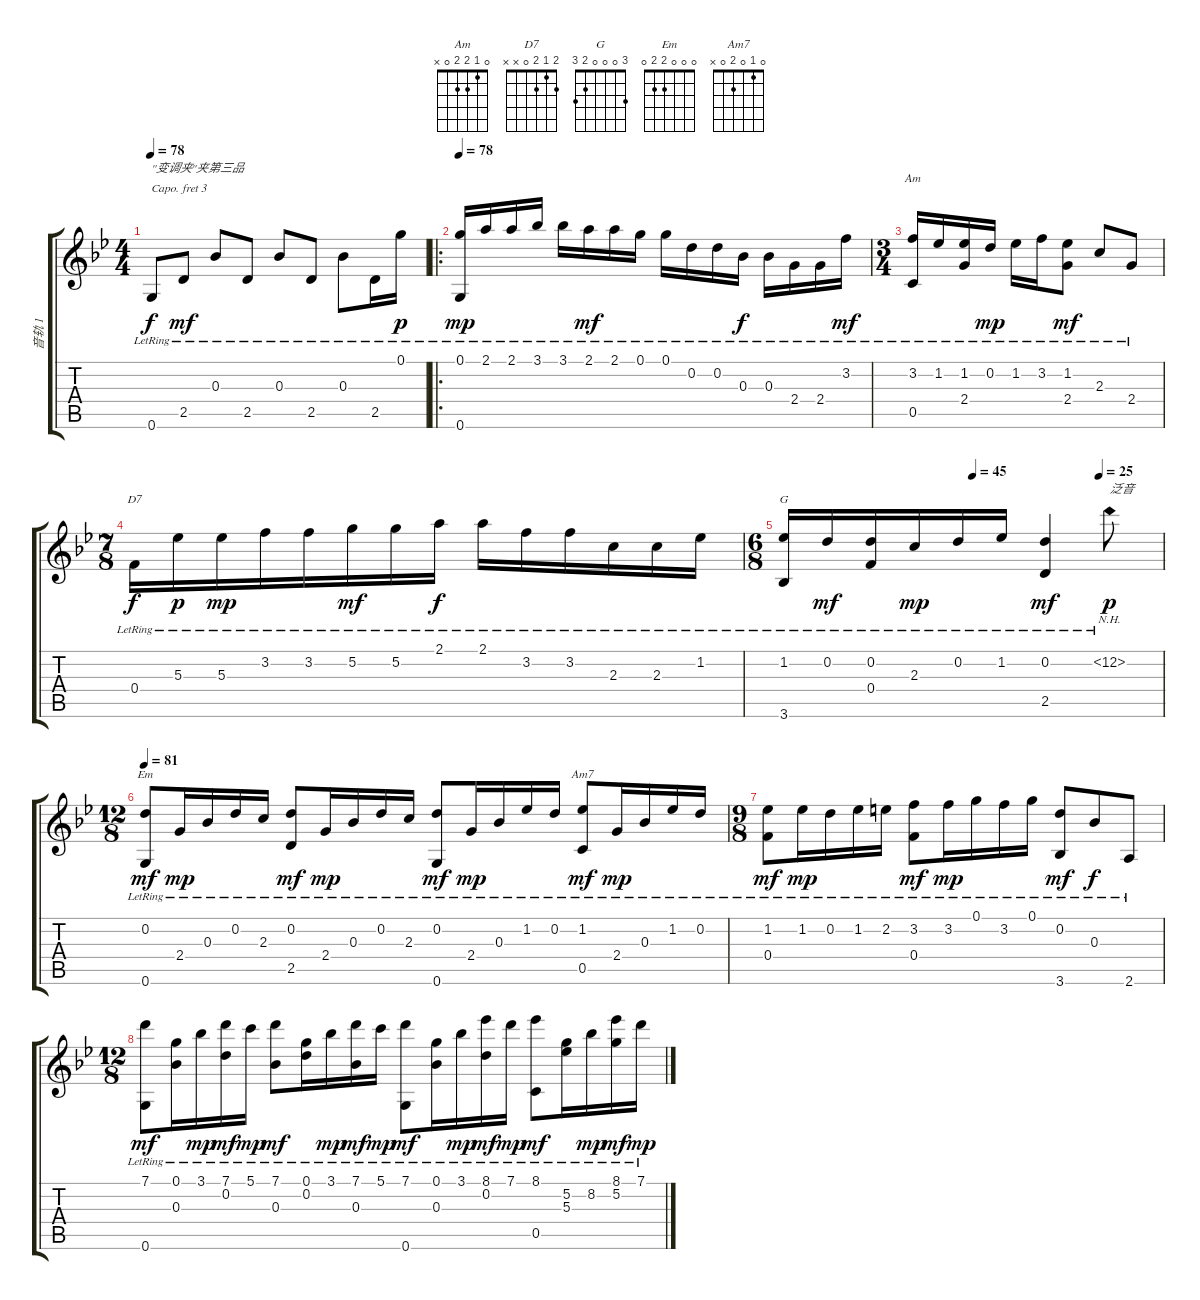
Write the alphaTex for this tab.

\track ("音轨 1" "音轨 1") {instrument acousticguitarnylon}
\staff {score tabs}
\capo 3
\tuning (E4 B3 G3 D3 A2 E2) {hide}
\chord ("Am" 0 1 2 2 0 x)
\chord ("D7" 2 1 2 0 x x)
\chord ("G" 3 0 0 0 2 3)
\chord ("Em" 0 0 0 2 2 0)
\chord ("Am7" 0 1 0 2 0 x)
\ts (4 4)
\tempo 78
\clef g2
\ks bb
0.6{lr}.8{txt "\"变调夹\"夹第三品" dy f instrument acousticguitarnylon} 2.5{lr}.8{dy mf} 0.3{lr}.8 2.5{lr}.8 0.3{lr}.8 2.5{lr}.8 0.3{lr}.8 2.5{lr}.16 0.1{lr}.16{dy p} |
\ro
\tempo 78
(0.1{lr} 0.6{lr}).16{dy mp} 2.1{lr}.16 2.1{lr}.16 3.1{lr}.16 3.1{lr}.16 2.1{lr}.16{dy mf} 2.1{lr}.16 0.1{lr}.16 0.1{lr}.16 0.2{lr}.16 0.2{lr}.16 0.3{lr}.16{dy f} 0.3{lr}.16 2.4{lr}.16 2.4{lr}.16 3.2{lr}.16{dy mf} |
\ts (3 4)
(3.2{lr} 0.5{lr}).16{ch "Am"} 1.2{lr}.16 (1.2{lr} 2.4{lr}).16 0.2{lr}.16{dy mp} 1.2{lr}.16 3.2{lr}.16 (1.2{lr} 2.4{lr}).8{dy mf} 2.3{lr}.8 2.4{lr}.8 |
\ts (7 8)
0.4{lr}.16{ch "D7" dy f} 5.3{lr}.16{dy p} 5.3{lr}.16{dy mp} 3.2{lr}.16 3.2{lr}.16 5.2{lr}.16{dy mf} 5.2{lr}.16 2.1{lr}.16{dy f} 2.1{lr}.16 3.2{lr}.16 3.2{lr}.16 2.3{lr}.16 2.3{lr}.16 1.2{lr}.16 |
\ts (6 8)
\tempo (45 0.5)
\tempo (25 0.8333333333333334)
(1.2{lr} 3.6{lr}).16{ch "G"} 0.2{lr}.16{dy mf} (0.2{lr} 0.4{lr}).16 2.3{lr}.16{dy mp} 0.2{lr}.16 1.2{lr}.16 (0.2{lr} 2.5{lr}).4{dy mf} 12.2{nh lr}.8{txt "泛音" dy p} |
\ts (12 8)
\tempo 81
(0.2{lr} 0.6{lr}).8{ch "Em" dy mf} 2.4{lr}.16{dy mp} 0.3{lr}.16 0.2{lr}.16 2.3{lr}.16 (0.2{lr} 2.5{lr}).8{dy mf} 2.4{lr}.16{dy mp} 0.3{lr}.16 0.2{lr}.16 2.3{lr}.16 (0.2{lr} 0.6{lr}).8{dy mf} 2.4{lr}.16{dy mp} 0.3{lr}.16 1.2{lr}.16 0.2{lr}.16 (1.2{lr} 0.5{lr}).8{ch "Am7" dy mf} 2.4{lr}.16{dy mp} 0.3{lr}.16 1.2{lr}.16 0.2{lr}.16 |
\ts (9 8)
(1.2{lr} 0.4{lr}).8{dy mf} 1.2{lr}.16{dy mp} 0.2{lr}.16 1.2{lr}.16 2.2{lr}.16 (3.2{lr} 0.4{lr}).8{dy mf} 3.2{lr}.16{dy mp} 0.1{lr}.16 3.2{lr}.16 0.1{lr}.16 (0.2{lr} 3.6{lr}).8{dy mf} 0.3{lr}.8{dy f} 2.6{lr}.8 |
\ts (12 8)
(7.1{lr} 0.6{lr}).8{dy mf} (0.1{lr} 0.3{lr}).16 3.1{lr}.16{dy mp} (7.1{lr} 0.2{lr}).16{dy mf} 5.1{lr}.16{dy mp} (7.1{lr} 0.3{lr}).8{dy mf} (0.1{lr} 0.2{lr}).16 3.1{lr}.16{dy mp} (7.1{lr} 0.3{lr}).16{dy mf} 5.1{lr}.16{dy mp} (7.1{lr} 0.6{lr}).8{dy mf} (0.1{lr} 0.3{lr}).16 3.1{lr}.16{dy mp} (8.1{lr} 0.2{lr}).16{dy mf} 7.1{lr}.16{dy mp} (8.1{lr} 0.5{lr}).8{dy mf} (5.2{lr} 5.3{lr}).16 8.2{lr}.16{dy mp} (8.1{lr} 5.2{lr}).16{dy mf} 7.1{lr}.16{dy mp}
